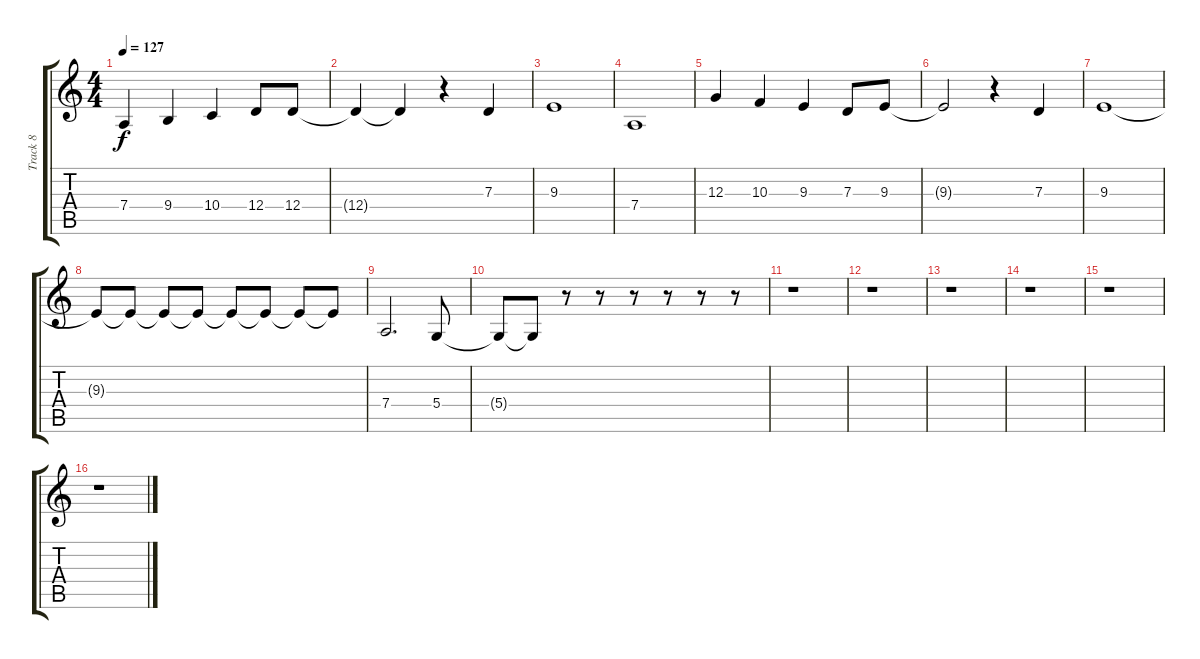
\track ("Track 8" "Track 8") {instrument lead6voice}
\staff {score tabs}
\tuning (E4 B3 G3 D3 A2 E2) {hide}
\ts (4 4)
\tempo 127
\clef g2
\ks c
7.4.4{dy f} 9.4.4 10.4.4 12.4.8 12.4.8 |
12.4{t}.4 12.4{t}.4 r.4 7.3.4 |
9.3.1 |
7.4.1 |
12.3.4 10.3.4 9.3.4 7.3.8 9.3.8 |
9.3{t}.2 r.4 7.3.4 |
9.3.1 |
9.3{t}.8 9.3{t}.8 9.3{t}.8 9.3{t}.8 9.3{t}.8 9.3{t}.8 9.3{t}.8 9.3{t}.8 |
7.4.2{d} 5.4.8 |
5.4{t}.8 5.4{t}.8 r.8 r.8 r.8 r.8 r.8 r.8 |
r.1 |
r.1 |
r.1 |
r.1 |
r.1 |
r.1
